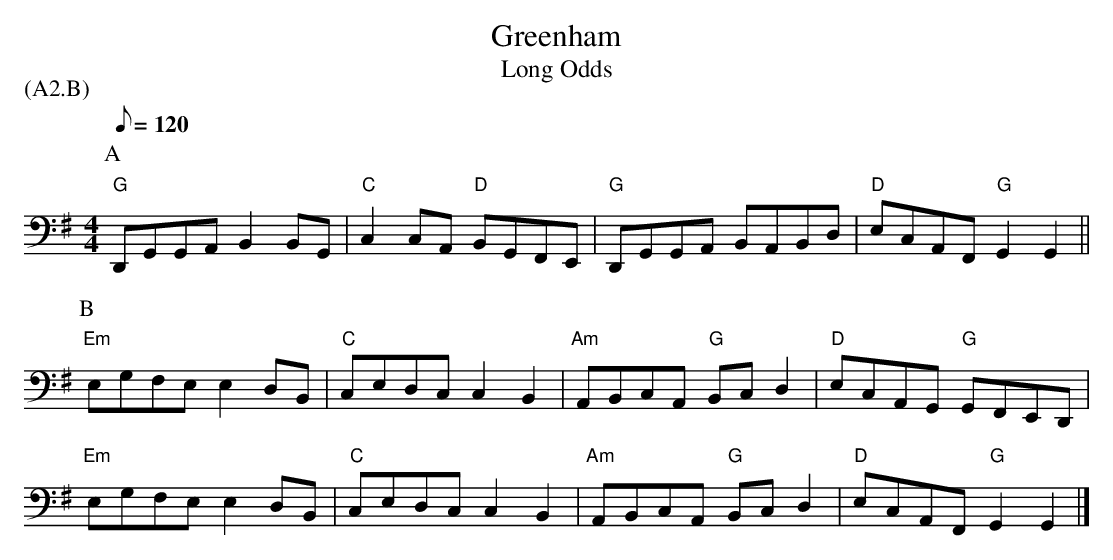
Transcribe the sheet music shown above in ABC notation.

X:1
T: Greenham
T: Long Odds
P: (A2.B)
M: 4/4
L: 1/8
Q: 120
K: G clef=bass middle=d
P: A
"G" DGGA B2BG | "C" c2cA "D" BGFE| "G" DGGA BABd | "D" ecAF "G" G2G2 ||
P: B
"Em" egfe e2dB | "C" cedc c2B2 | "Am" ABcA "G" Bcd2 | "D" ecAG "G" GFED  |
"Em" egfe e2dB | "C" cedc c2B2 | "Am" ABcA "G" Bcd2 | "D" ecAF "G" G2G2 |]
